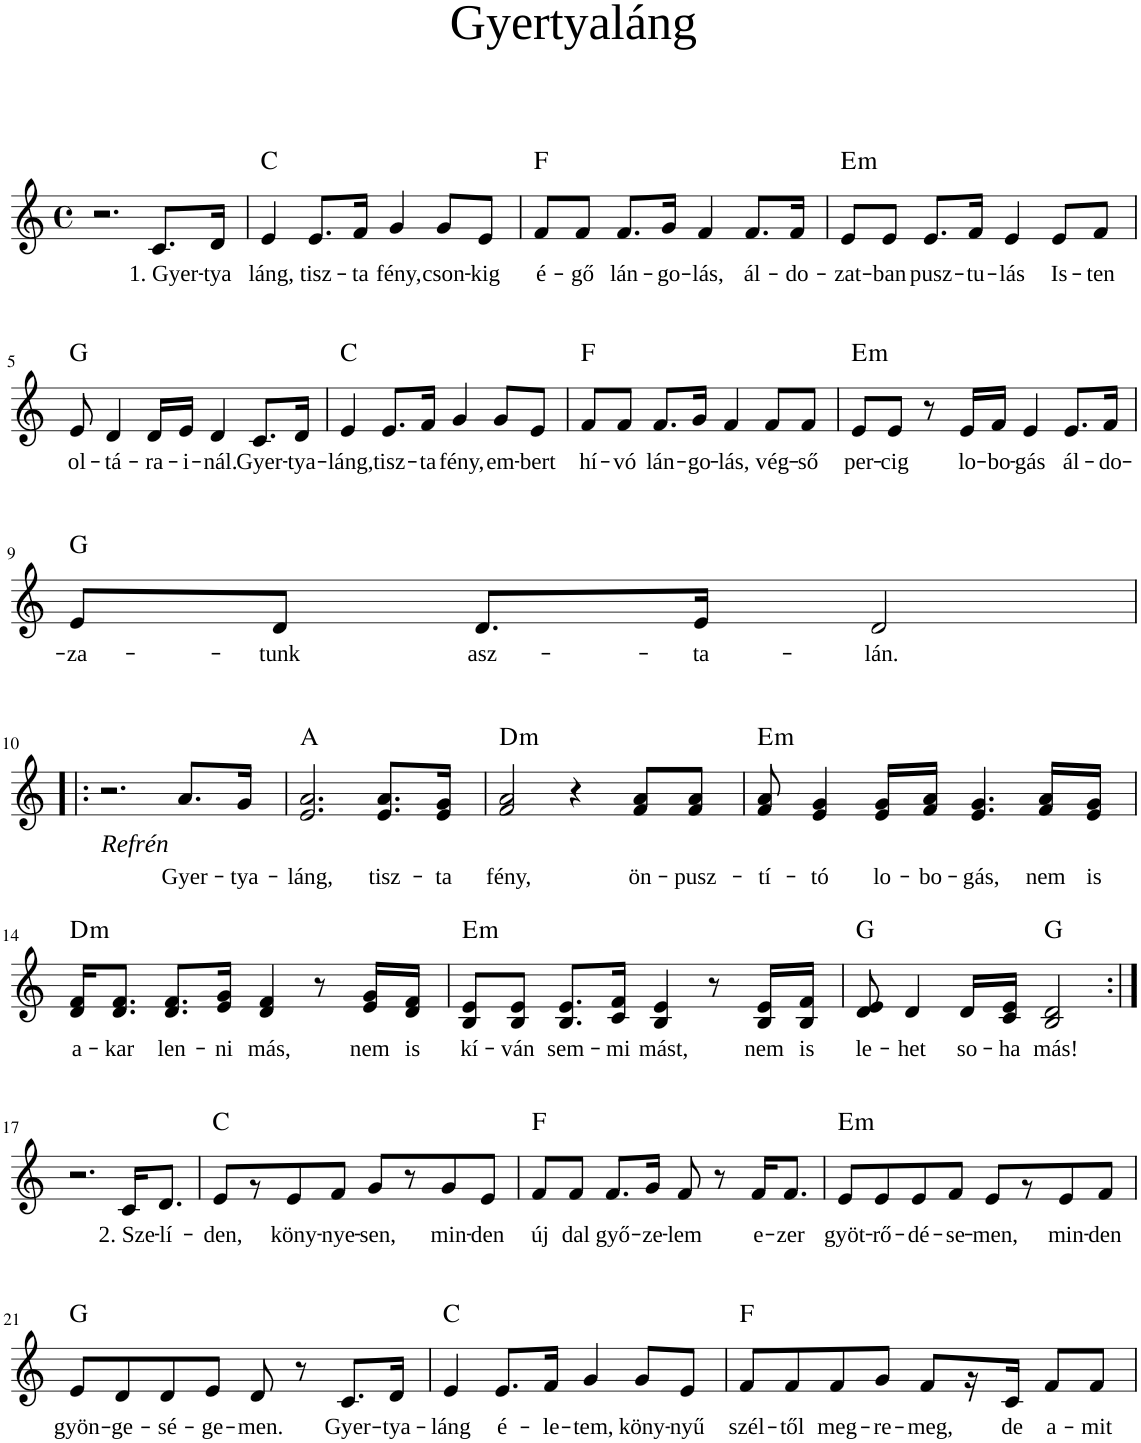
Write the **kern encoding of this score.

**kern	**text	**harte
*part1	*part1	*part1
*staff1	*staff1	*
*I"Piano	*	*
*I'Pno	*	*
*clefG2	*	*
*k[]	*	*
*M4/4	*	*
*met(c)	*	*
=1	=1	=1
2.r	.	.
!	!LO:LY:b	!
8.c/L	1. Gyer-	.
!	!LO:LY:b	!
16d/Jk	-tya	.
=2	=2	=2
!	!LO:LY:b	!
4e/	láng,	C:maj
!	!LO:LY:b	!
8.e/L	tisz-	.
!	!LO:LY:b	!
16f/Jk	-ta	.
!	!LO:LY:b	!
4g/	fény,	.
!	!LO:LY:b	!
8g/L	cson-	.
!	!LO:LY:b	!
8e/J	-kig	.
=3	=3	=3
!	!LO:LY:b	!
8f/L	é-	F:maj
!	!LO:LY:b	!
8f/J	-gő	.
!	!LO:LY:b	!
8.f/L	lán-	.
!	!LO:LY:b	!
16g/Jk	-go-	.
!	!LO:LY:b	!
4f/	-lás,	.
!	!LO:LY:b	!
8.f/L	ál-	.
!	!LO:LY:b	!
16f/Jk	-do-	.
=4	=4	=4
!	!LO:LY:b	!LO:H:kt=m
8e/L	-zat-	E:min
!	!LO:LY:b	!
8e/J	-ban	.
!	!LO:LY:b	!
8.e/L	pusz-	.
!	!LO:LY:b	!
16f/Jk	-tu-	.
!	!LO:LY:b	!
4e/	-lás	.
!	!LO:LY:b	!
8e/L	Is-	.
!	!LO:LY:b	!
8f/J	-ten	.
!!LO:LB:g=z
=5	=5	=5
!	!LO:LY:b	!
8e/	ol-	G:maj
!	!LO:LY:b	!
4d/	-tá-	.
!	!LO:LY:b	!
16d/LL	-ra-	.
!	!LO:LY:b	!
16e/JJ	-i-	.
!	!LO:LY:b	!
4d/	-nál.	.
!	!LO:LY:b	!
8.c/L	Gyer-	.
!	!LO:LY:b	!
16d/Jk	-tya-	.
=6	=6	=6
!	!LO:LY:b	!
4e/	-láng,	C:maj
!	!LO:LY:b	!
8.e/L	tisz-	.
!	!LO:LY:b	!
16f/Jk	-ta	.
!	!LO:LY:b	!
4g/	fény,	.
!	!LO:LY:b	!
8g/L	em-	.
!	!LO:LY:b	!
8e/J	-bert	.
=7	=7	=7
!	!LO:LY:b	!
8f/L	hí-	F:maj
!	!LO:LY:b	!
8f/J	-vó	.
!	!LO:LY:b	!
8.f/L	lán-	.
!	!LO:LY:b	!
16g/Jk	-go-	.
!	!LO:LY:b	!
4f/	-lás,	.
!	!LO:LY:b	!
8f/L	vég-	.
!	!LO:LY:b	!
8f/J	-ső	.
=8	=8	=8
!	!LO:LY:b	!LO:H:kt=m
8e/L	per-	E:min
!	!LO:LY:b	!
8e/J	-cig	.
8r	.	.
!	!LO:LY:b	!
16e/LL	lo-	.
!	!LO:LY:b	!
16f/JJ	-bo-	.
!	!LO:LY:b	!
4e/	-gás	.
!	!LO:LY:b	!
8.e/L	ál-	.
!	!LO:LY:b	!
16f/Jk	-do-	.
!!LO:LB:g=z
=9	=9	=9
!	!LO:LY:b	!
8e/L	-za-	G:maj
!	!LO:LY:b	!
8d/J	-tunk	.
!	!LO:LY:b	!
8.d/L	asz-	.
!	!LO:LY:b	!
16e/Jk	-ta-	.
!	!LO:LY:b	!
2d/	-lán.	.
!!LO:LB:g=z
=10!|:	=10!|:	=10!|:
!LO:TX:b:i:t=Refrén	!	!
2.r	.	.
!	!LO:LY:b	!
8.a/L	Gyer-	.
!	!LO:LY:b	!
16g/Jk	-tya-	.
=11	=11	=11
!	!LO:LY:b	!
2.e/ 2.a/	-láng,	A:maj
!	!LO:LY:b	!
8.e/ 8.a/L	tisz-	.
!	!LO:LY:b	!
16e/ 16g/Jk	-ta	.
=12	=12	=12
!	!LO:LY:b	!LO:H:kt=m
2f/ 2a/	fény,	D:min
4r	.	.
!	!LO:LY:b	!
8f/ 8a/L	ön-	.
!	!LO:LY:b	!
8f/ 8a/J	-pusz-	.
=13	=13	=13
!	!LO:LY:b	!LO:H:kt=m
8f/ 8a/	-tí-	E:min
!	!LO:LY:b	!
4e/ 4g/	-tó	.
!	!LO:LY:b	!
16e/ 16g/LL	lo-	.
!	!LO:LY:b	!
16f/ 16a/JJ	-bo-	.
!	!LO:LY:b	!
4.e/ 4.g/	-gás,	.
!	!LO:LY:b	!
16f/ 16a/LL	nem	.
!	!LO:LY:b	!
16e/ 16g/JJ	is	.
!!LO:LB:g=z
=14	=14	=14
!	!LO:LY:b	!LO:H:kt=m
16d/ 16f/KL	a-	D:min
!	!LO:LY:b	!
8.d/ 8.f/J	-kar	.
!	!LO:LY:b	!
8.d/ 8.f/L	len-	.
!	!LO:LY:b	!
16e/ 16g/Jk	-ni	.
!	!LO:LY:b	!
4d/ 4f/	más,	.
8r	.	.
!	!LO:LY:b	!
16e/ 16g/LL	nem	.
!	!LO:LY:b	!
16d/ 16f/JJ	is	.
=15	=15	=15
!	!LO:LY:b	!LO:H:kt=m
8B/ 8e/L	kí-	E:min
!	!LO:LY:b	!
8B/ 8e/J	-ván	.
!	!LO:LY:b	!
8.B/ 8.e/L	sem-	.
!	!LO:LY:b	!
16c/ 16f/Jk	-mi	.
!	!LO:LY:b	!
4B/ 4e/	mást,	.
8r	.	.
!	!LO:LY:b	!
16B/ 16e/LL	nem	.
!	!LO:LY:b	!
16B/ 16f/JJ	is	.
=16	=16	=16
!	!LO:LY:b	!
8d/ 8e/	le-	G:maj
!	!LO:LY:b	!
4d/	-het	.
!	!LO:LY:b	!
16d/LL	so-	.
!	!LO:LY:b	!
16c/ 16e/JJ	-ha	.
!	!LO:LY:b	!
2B/ 2d/	más!	G:maj
!!LO:LB:g=z
=17:|!	=17:|!	=17:|!
2.r	.	.
!	!LO:LY:b	!
16c/KL	2. Sze-	.
!	!LO:LY:b	!
8.d/J	-lí-	.
=18	=18	=18
!	!LO:LY:b	!
8e/L	-den,	C:maj
8r	.	.
!	!LO:LY:b	!
8e/	köny-	.
!	!LO:LY:b	!
8f/J	-nye-	.
!	!LO:LY:b	!
8g/L	-sen,	.
8r	.	.
!	!LO:LY:b	!
8g/	min-	.
!	!LO:LY:b	!
8e/J	-den	.
=19	=19	=19
!	!LO:LY:b	!
8f/L	új	F:maj
!	!LO:LY:b	!
8f/J	dal	.
!	!LO:LY:b	!
8.f/L	győ-	.
!	!LO:LY:b	!
16g/Jk	-ze-	.
!	!LO:LY:b	!
8f/	-lem	.
8r	.	.
!	!LO:LY:b	!
16f/KL	e-	.
!	!LO:LY:b	!
8.f/J	-zer	.
=20	=20	=20
!	!LO:LY:b	!LO:H:kt=m
8e/L	gyöt-	E:min
!	!LO:LY:b	!
8e/	-rő-	.
!	!LO:LY:b	!
8e/	-dé-	.
!	!LO:LY:b	!
8f/J	-se-	.
!	!LO:LY:b	!
8e/L	-men,	.
8r	.	.
!	!LO:LY:b	!
8e/	min-	.
!	!LO:LY:b	!
8f/J	-den	.
!!LO:LB:g=z
=21	=21	=21
!	!LO:LY:b	!
8e/L	gyön-	G:maj
!	!LO:LY:b	!
8d/	-ge-	.
!	!LO:LY:b	!
8d/	-sé-	.
!	!LO:LY:b	!
8e/J	-ge-	.
!	!LO:LY:b	!
8d/	-men.	.
8r	.	.
!	!LO:LY:b	!
8.c/L	Gyer-	.
!	!LO:LY:b	!
16d/Jk	-tya-	.
=22	=22	=22
!	!LO:LY:b	!
4e/	-láng	C:maj
!	!LO:LY:b	!
8.e/L	é-	.
!	!LO:LY:b	!
16f/Jk	-le-	.
!	!LO:LY:b	!
4g/	-tem,	.
!	!LO:LY:b	!
8g/L	köny-	.
!	!LO:LY:b	!
8e/J	-nyű	.
=23	=23	=23
!	!LO:LY:b	!
8f/L	szél-	F:maj
!	!LO:LY:b	!
8f/	-től	.
!	!LO:LY:b	!
8f/	meg-	.
!	!LO:LY:b	!
8g/J	-re-	.
!	!LO:LY:b	!
8f/L	-meg,	.
16r	.	.
!	!LO:LY:b	!
16c/JJ	de	.
!	!LO:LY:b	!
8f/L	a-	.
!	!LO:LY:b	!
8f/J	-mit	.
=	=	=
*-	*-	*-
